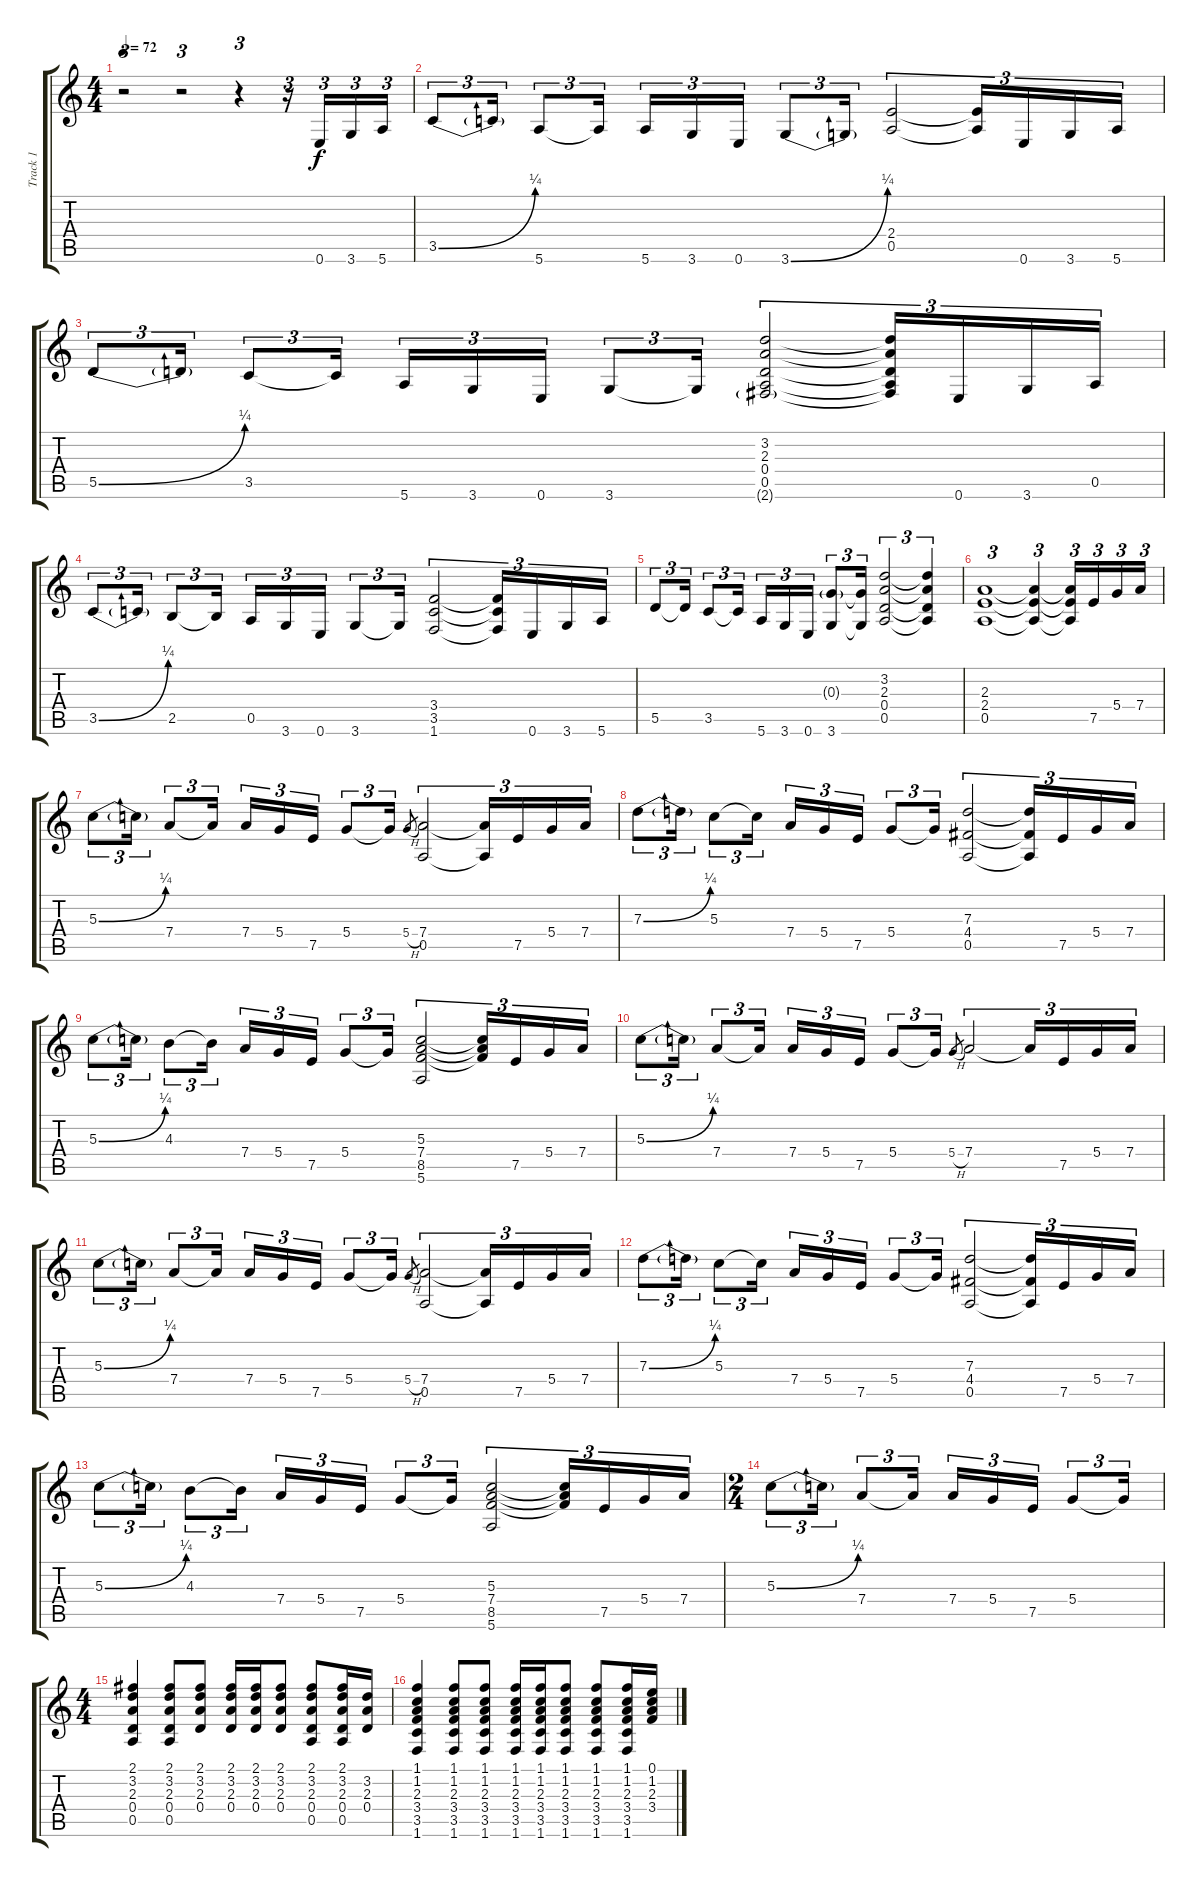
\track ("Track 1" "Track 1") {instrument acousticguitarsteel}
\staff {score tabs}
\tuning (E4 B3 G3 D3 A2 E2) {hide}
\ts (4 4)
\tempo 72
\clef g2
\ks c
r.2{tu (3 2) dy f instrument acousticguitarsteel} r.2{tu (3 2)} r.4{tu (3 2)} r.16{tu (3 2)} 0.6.16{tu (3 2)} 3.6.16{tu (3 2)} 5.6.16{tu (3 2)} |
3.5{be (bend 0 0 60 1)}.8{tu (3 2)} 3.5{t}.16{tu (3 2)} 5.6.8{tu (3 2)} 5.6{t}.16{tu (3 2)} 5.6.16{tu (3 2)} 3.6.16{tu (3 2)} 0.6.16{tu (3 2)} 3.6{be (bend 0 0 60 1)}.8{tu (3 2)} 3.6{t}.16{tu (3 2)} (2.4 0.5).2{tu (3 2)} (2.4{t} 0.5{t}).16{tu (3 2)} 0.6.16{tu (3 2)} 3.6.16{tu (3 2)} 5.6.16{tu (3 2)} |
5.5{be (bend 0 0 60 1)}.8{tu (3 2)} 5.5{t}.16{tu (3 2)} 3.5.8{tu (3 2)} 3.5{t}.16{tu (3 2)} 5.6.16{tu (3 2)} 3.6.16{tu (3 2)} 0.6.16{tu (3 2)} 3.6.8{tu (3 2)} 3.6{t}.16{tu (3 2)} (3.2 2.3 0.4 0.5 2.6{g}).2{tu (3 2)} (3.2{t} 2.3{t} 0.4{t} 0.5{t} 2.6{t}).16{tu (3 2)} 0.6.16{tu (3 2)} 3.6.16{tu (3 2)} 0.5.16{tu (3 2)} |
3.5{be (bend 0 0 60 1)}.8{tu (3 2)} 3.5{t}.16{tu (3 2)} 2.5.8{tu (3 2)} 2.5{t}.16{tu (3 2)} 0.5.16{tu (3 2)} 3.6.16{tu (3 2)} 0.6.16{tu (3 2)} 3.6.8{tu (3 2)} 3.6{t}.16{tu (3 2)} (3.4 3.5 1.6).2{tu (3 2)} (3.4{t} 3.5{t} 1.6{t}).16{tu (3 2)} 0.6.16{tu (3 2)} 3.6.16{tu (3 2)} 5.6.16{tu (3 2)} |
5.5.8{tu (3 2)} 5.5{t}.16{tu (3 2)} 3.5.8{tu (3 2)} 3.5{t}.16{tu (3 2)} 5.6.16{tu (3 2)} 3.6.16{tu (3 2)} 0.6.16{tu (3 2)} (0.3{g} 3.6).8{tu (3 2)} (0.3{t} 3.6{t}).16{tu (3 2)} (3.2 2.3 0.4 0.5).2{tu (3 2)} (3.2{t} 2.3{t} 0.4{t} 0.5{t}).4{tu (3 2)} |
(2.3 2.4 0.5).1{tu (3 2)} (2.3{t} 2.4{t} 0.5{t}).4{tu (3 2)} (2.3{t} 2.4{t} 0.5{t}).16{tu (3 2)} 7.5.16{tu (3 2)} 5.4.16{tu (3 2)} 7.4.16{tu (3 2)} |
5.3{be (bend 0 0 60 1)}.8{tu (3 2)} 5.3{t}.16{tu (3 2)} 7.4.8{tu (3 2)} 7.4{t}.16{tu (3 2)} 7.4.16{tu (3 2)} 5.4.16{tu (3 2)} 7.5.16{tu (3 2)} 5.4.8{tu (3 2)} 5.4{t}.16{tu (3 2)} 5.4{h}.8{gr} (7.4 0.5).2{tu (3 2)} (7.4{t} 0.5{t}).16{tu (3 2)} 7.5.16{tu (3 2)} 5.4.16{tu (3 2)} 7.4.16{tu (3 2)} |
7.3{be (bend 0 0 60 1)}.8{tu (3 2)} 7.3{t}.16{tu (3 2)} 5.3.8{tu (3 2)} 5.3{t}.16{tu (3 2)} 7.4.16{tu (3 2)} 5.4.16{tu (3 2)} 7.5.16{tu (3 2)} 5.4.8{tu (3 2)} 5.4{t}.16{tu (3 2)} (7.3 4.4 0.5).2{tu (3 2)} (7.3{t} 4.4{t} 0.5{t}).16{tu (3 2)} 7.5.16{tu (3 2)} 5.4.16{tu (3 2)} 7.4.16{tu (3 2)} |
5.3{be (bend 0 0 60 1)}.8{tu (3 2)} 5.3{t}.16{tu (3 2)} 4.3.8{tu (3 2)} 4.3{t}.16{tu (3 2)} 7.4.16{tu (3 2)} 5.4.16{tu (3 2)} 7.5.16{tu (3 2)} 5.4.8{tu (3 2)} 5.4{t}.16{tu (3 2)} (5.3 7.4 8.5 5.6).2{tu (3 2)} (5.3{t} 7.4{t} 8.5{t}).16{tu (3 2)} 7.5.16{tu (3 2)} 5.4.16{tu (3 2)} 7.4.16{tu (3 2)} |
5.3{be (bend 0 0 60 1)}.8{tu (3 2)} 5.3{t}.16{tu (3 2)} 7.4.8{tu (3 2)} 7.4{t}.16{tu (3 2)} 7.4.16{tu (3 2)} 5.4.16{tu (3 2)} 7.5.16{tu (3 2)} 5.4.8{tu (3 2)} 5.4{t}.16{tu (3 2)} 5.4{h}.8{gr} 7.4.2{tu (3 2)} 7.4{t}.16{tu (3 2)} 7.5.16{tu (3 2)} 5.4.16{tu (3 2)} 7.4.16{tu (3 2)} |
5.3{be (bend 0 0 60 1)}.8{tu (3 2)} 5.3{t}.16{tu (3 2)} 7.4.8{tu (3 2)} 7.4{t}.16{tu (3 2)} 7.4.16{tu (3 2)} 5.4.16{tu (3 2)} 7.5.16{tu (3 2)} 5.4.8{tu (3 2)} 5.4{t}.16{tu (3 2)} 5.4{h}.8{gr} (7.4 0.5).2{tu (3 2)} (7.4{t} 0.5{t}).16{tu (3 2)} 7.5.16{tu (3 2)} 5.4.16{tu (3 2)} 7.4.16{tu (3 2)} |
7.3{be (bend 0 0 60 1)}.8{tu (3 2)} 7.3{t}.16{tu (3 2)} 5.3.8{tu (3 2)} 5.3{t}.16{tu (3 2)} 7.4.16{tu (3 2)} 5.4.16{tu (3 2)} 7.5.16{tu (3 2)} 5.4.8{tu (3 2)} 5.4{t}.16{tu (3 2)} (7.3 4.4 0.5).2{tu (3 2)} (7.3{t} 4.4{t} 0.5{t}).16{tu (3 2)} 7.5.16{tu (3 2)} 5.4.16{tu (3 2)} 7.4.16{tu (3 2)} |
5.3{be (bend 0 0 60 1)}.8{tu (3 2)} 5.3{t}.16{tu (3 2)} 4.3.8{tu (3 2)} 4.3{t}.16{tu (3 2)} 7.4.16{tu (3 2)} 5.4.16{tu (3 2)} 7.5.16{tu (3 2)} 5.4.8{tu (3 2)} 5.4{t}.16{tu (3 2)} (5.3 7.4 8.5 5.6).2{tu (3 2)} (5.3{t} 7.4{t} 8.5{t}).16{tu (3 2)} 7.5.16{tu (3 2)} 5.4.16{tu (3 2)} 7.4.16{tu (3 2)} |
\ts (2 4)
5.3{be (bend 0 0 60 1)}.8{tu (3 2)} 5.3{t}.16{tu (3 2)} 7.4.8{tu (3 2)} 7.4{t}.16{tu (3 2)} 7.4.16{tu (3 2)} 5.4.16{tu (3 2)} 7.5.16{tu (3 2)} 5.4.8{tu (3 2)} 5.4{t}.16{tu (3 2)} |
\ts (4 4)
(2.1 3.2 2.3 0.4 0.5).4 (2.1 3.2 2.3 0.4 0.5).8 (2.1 3.2 2.3 0.4).8 (2.1 3.2 2.3 0.4).16 (2.1 3.2 2.3 0.4).16 (2.1 3.2 2.3 0.4).8 (2.1 3.2 2.3 0.4 0.5).8 (2.1 3.2 2.3 0.4 0.5).16 (3.2 2.3 0.4).16 |
(1.1 1.2 2.3 3.4 3.5 1.6).4 (1.1 1.2 2.3 3.4 3.5 1.6).8 (1.1 1.2 2.3 3.4 3.5 1.6).8 (1.1 1.2 2.3 3.4 3.5 1.6).16 (1.1 1.2 2.3 3.4 3.5 1.6).16 (1.1 1.2 2.3 3.4 3.5 1.6).8 (1.1 1.2 2.3 3.4 3.5 1.6).8 (1.1 1.2 2.3 3.4 3.5 1.6).16 (0.1 1.2 2.3 3.4).16
